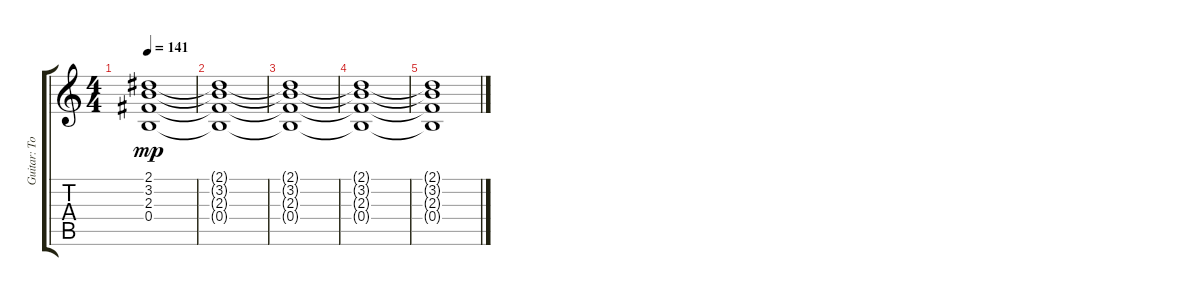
\track ("Guitar: Tony" "Guitar: To") {instrument distortionguitar}
\staff {score tabs}
\tuning (Db4 Ab3 E3 B2 Gb2 Db2) {hide}
\ts (4 4)
\tempo 141
\clef g2
\ks c
(2.1 3.2 2.3 0.4).1{dy mp} |
(2.1{t} 3.2{t} 2.3{t} 0.4{t}).1 |
(2.1{t} 3.2{t} 2.3{t} 0.4{t}).1 |
(2.1{t} 3.2{t} 2.3{t} 0.4{t}).1 |
(2.1{t} 3.2{t} 2.3{t} 0.4{t}).1
